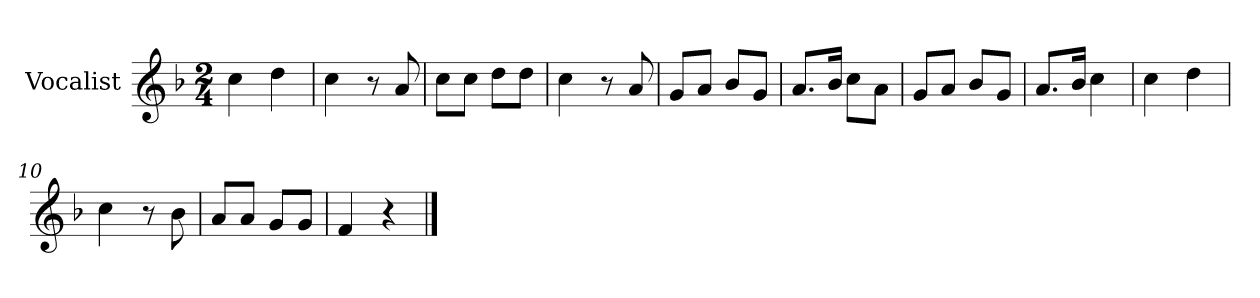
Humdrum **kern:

**kern
*part1
*staff1
*I"Vocalist
*k[b-]
*F:
*M2/4
=1
4cc
4dd
=2
4cc
8r
8a
=3
8ccL
8ccJ
8ddL
8ddJ
=4
4cc
8r
8a
=5
8gL
8aJ
8b-L
8gJ
=6
8.aL
16b-Jk
8ccL
8aJ
=7
8gL
8aJ
8b-L
8gJ
=8
8.aL
16b-Jk
4cc
=9
4cc
4dd
=10
4cc
8r
8b-
=11
8aL
8aJ
8gL
8gJ
=12
4f
4r
==
*-
